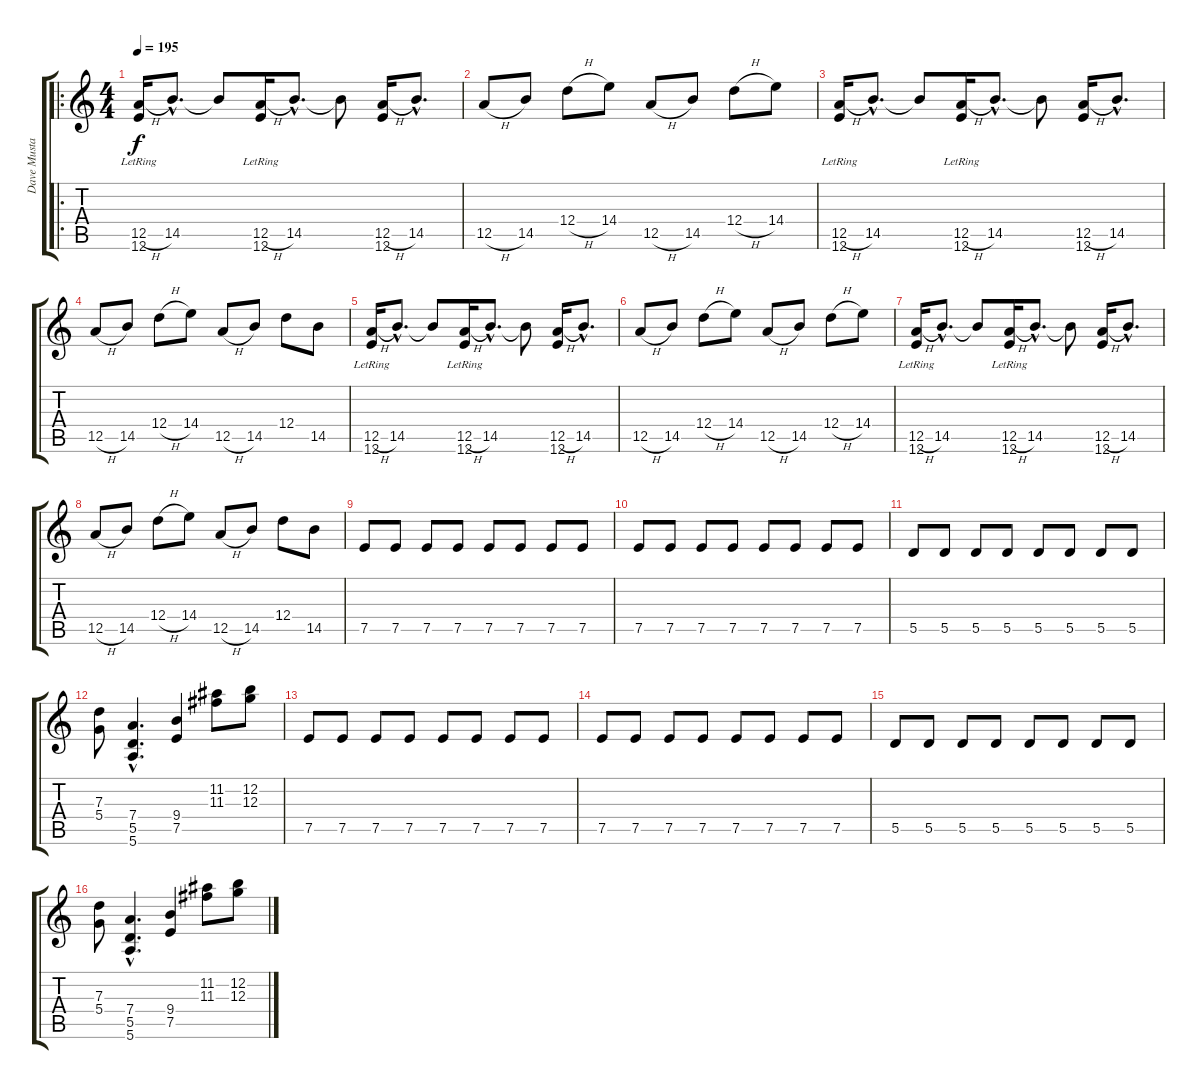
\track ("Dave Mustaine" "Dave Musta") {instrument distortionguitar}
\staff {score tabs}
\tuning (E4 B3 G3 D3 A2 E2) {hide}
\ro
\ts (4 4)
\tempo 195
\clef g2
\ks c
(12.5{h} 12.6{lr}).16{dy f instrument distortionguitar} 14.5{hac}.8{d} 14.5{t}.8 (12.5{h} 12.6{lr}).16 14.5{hac}.8{d} 14.5{t}.8 (12.5{h} 12.6).16 14.5{hac}.8{d} |
12.5{h}.8 14.5.8 12.4{h}.8 14.4.8 12.5{h}.8 14.5.8 12.4{h}.8 14.4.8 |
(12.5{h} 12.6{lr}).16 14.5{hac}.8{d} 14.5{t}.8 (12.5{h} 12.6{lr}).16 14.5{hac}.8{d} 14.5{t}.8 (12.5{h} 12.6).16 14.5{hac}.8{d} |
12.5{h}.8 14.5.8 12.4{h}.8 14.4.8 12.5{h}.8 14.5.8 12.4.8 14.5.8 |
(12.5{h} 12.6{lr}).16 14.5{hac}.8{d} 14.5{t}.8 (12.5{h} 12.6{lr}).16 14.5{hac}.8{d} 14.5{t}.8 (12.5{h} 12.6).16 14.5{hac}.8{d} |
12.5{h}.8 14.5.8 12.4{h}.8 14.4.8 12.5{h}.8 14.5.8 12.4{h}.8 14.4.8 |
(12.5{h} 12.6{lr}).16 14.5{hac}.8{d} 14.5{t}.8 (12.5{h} 12.6{lr}).16 14.5{hac}.8{d} 14.5{t}.8 (12.5{h} 12.6).16 14.5{hac}.8{d} |
12.5{h}.8 14.5.8 12.4{h}.8 14.4.8 12.5{h}.8 14.5.8 12.4.8 14.5.8 |
7.5.8 7.5.8 7.5.8 7.5.8 7.5.8 7.5.8 7.5.8 7.5.8 |
7.5.8 7.5.8 7.5.8 7.5.8 7.5.8 7.5.8 7.5.8 7.5.8 |
5.5.8 5.5.8 5.5.8 5.5.8 5.5.8 5.5.8 5.5.8 5.5.8 |
(7.3 5.4).8 (7.4{hac} 5.5{hac} 5.6{hac}).4{d} (9.4 7.5).4 (11.2 11.3).8 (12.2 12.3).8 |
7.5.8 7.5.8 7.5.8 7.5.8 7.5.8 7.5.8 7.5.8 7.5.8 |
7.5.8 7.5.8 7.5.8 7.5.8 7.5.8 7.5.8 7.5.8 7.5.8 |
5.5.8 5.5.8 5.5.8 5.5.8 5.5.8 5.5.8 5.5.8 5.5.8 |
(7.3 5.4).8 (7.4{hac} 5.5{hac} 5.6{hac}).4{d} (9.4 7.5).4 (11.2 11.3).8 (12.2 12.3).8
